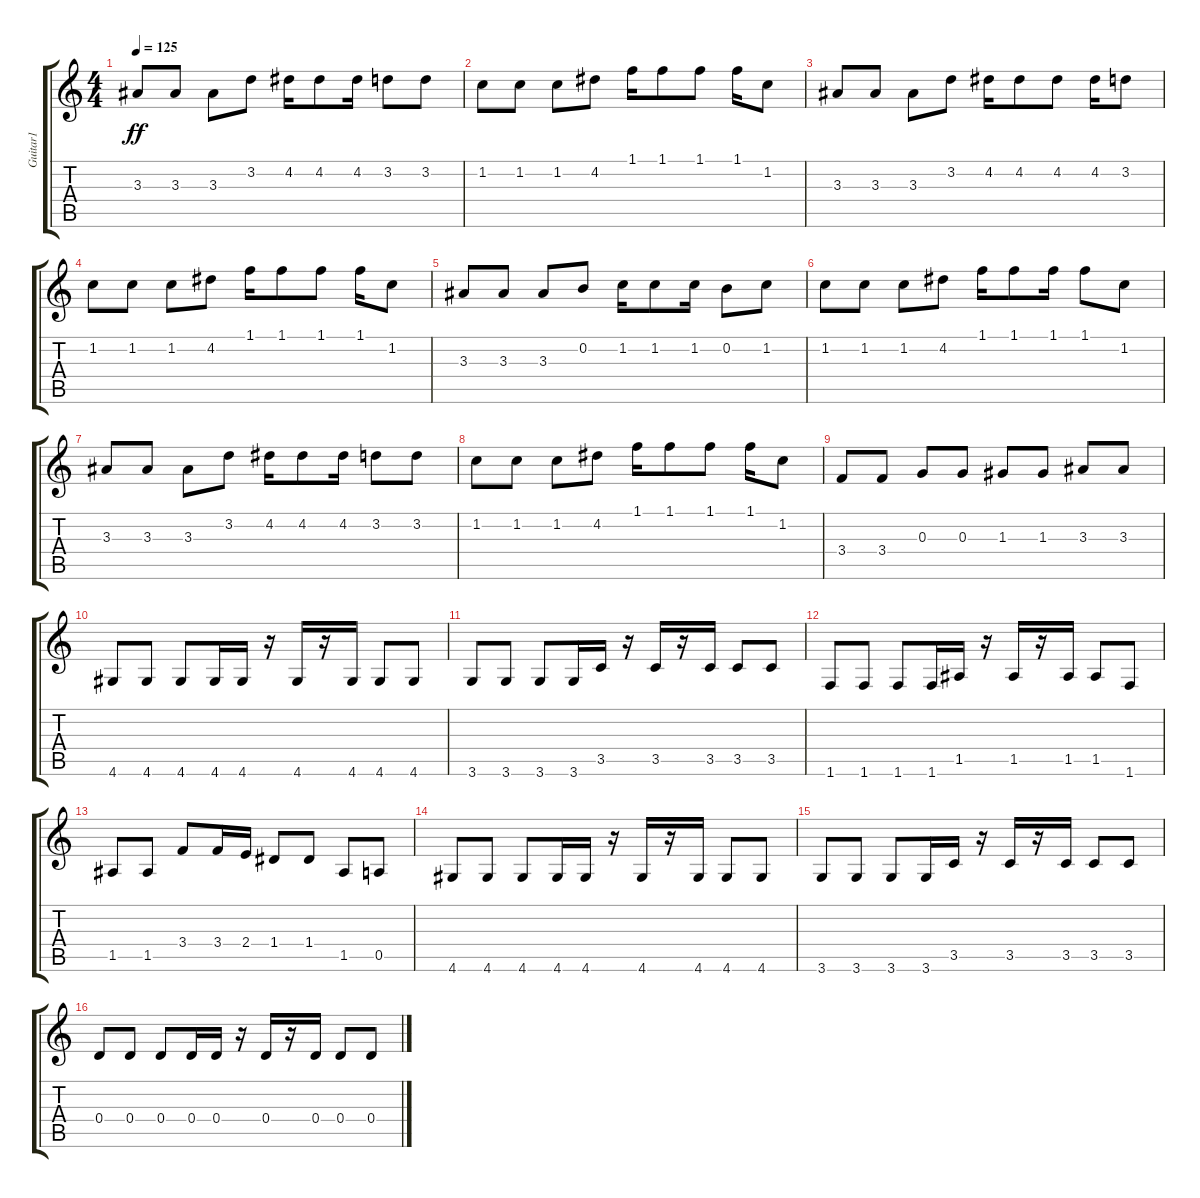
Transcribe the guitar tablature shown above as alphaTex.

\track ("Guitar1" "Guitar1") {instrument distortionguitar}
\staff {score tabs}
\tuning (E4 B3 G3 D3 A2 E2) {hide}
\ts (4 4)
\tempo 125
\clef g2
\ks c
3.3.8{dy ff} 3.3.8 3.3.8 3.2.8 4.2.16 4.2.8 4.2.16 3.2.8 3.2.8 |
1.2.8 1.2.8 1.2.8 4.2.8 1.1.16 1.1.8 1.1.8 1.1.16 1.2.8 |
3.3.8 3.3.8 3.3.8 3.2.8 4.2.16 4.2.8 4.2.8 4.2.16 3.2.8 |
1.2.8 1.2.8 1.2.8 4.2.8 1.1.16 1.1.8 1.1.8 1.1.16 1.2.8 |
3.3.8 3.3.8 3.3.8 0.2.8 1.2.16 1.2.8 1.2.16 0.2.8 1.2.8 |
1.2.8 1.2.8 1.2.8 4.2.8 1.1.16 1.1.8 1.1.16 1.1.8 1.2.8 |
3.3.8 3.3.8 3.3.8 3.2.8 4.2.16 4.2.8 4.2.16 3.2.8 3.2.8 |
1.2.8 1.2.8 1.2.8 4.2.8 1.1.16 1.1.8 1.1.8 1.1.16 1.2.8 |
3.4.8 3.4.8 0.3.8 0.3.8 1.3.8 1.3.8 3.3.8 3.3.8 |
4.6.8{volume 12 instrument electricguitarmuted} 4.6.8 4.6.8 4.6.16 4.6.16 r.16 4.6.16 r.16 4.6.16 4.6.8 4.6.8 |
3.6.8 3.6.8 3.6.8 3.6.16 3.5.16 r.16 3.5.16 r.16 3.5.16 3.5.8 3.5.8 |
1.6.8 1.6.8 1.6.8 1.6.16 1.5.16 r.16 1.5.16 r.16 1.5.16 1.5.8 1.6.8 |
1.5.8 1.5.8 3.4.8 3.4.16 2.4.16 1.4.8 1.4.8 1.5.8 0.5.8 |
4.6.8 4.6.8 4.6.8 4.6.16 4.6.16 r.16 4.6.16 r.16 4.6.16 4.6.8 4.6.8 |
3.6.8 3.6.8 3.6.8 3.6.16 3.5.16 r.16 3.5.16 r.16 3.5.16 3.5.8 3.5.8 |
0.4.8 0.4.8 0.4.8 0.4.16 0.4.16 r.16 0.4.16 r.16 0.4.16 0.4.8 0.4.8
